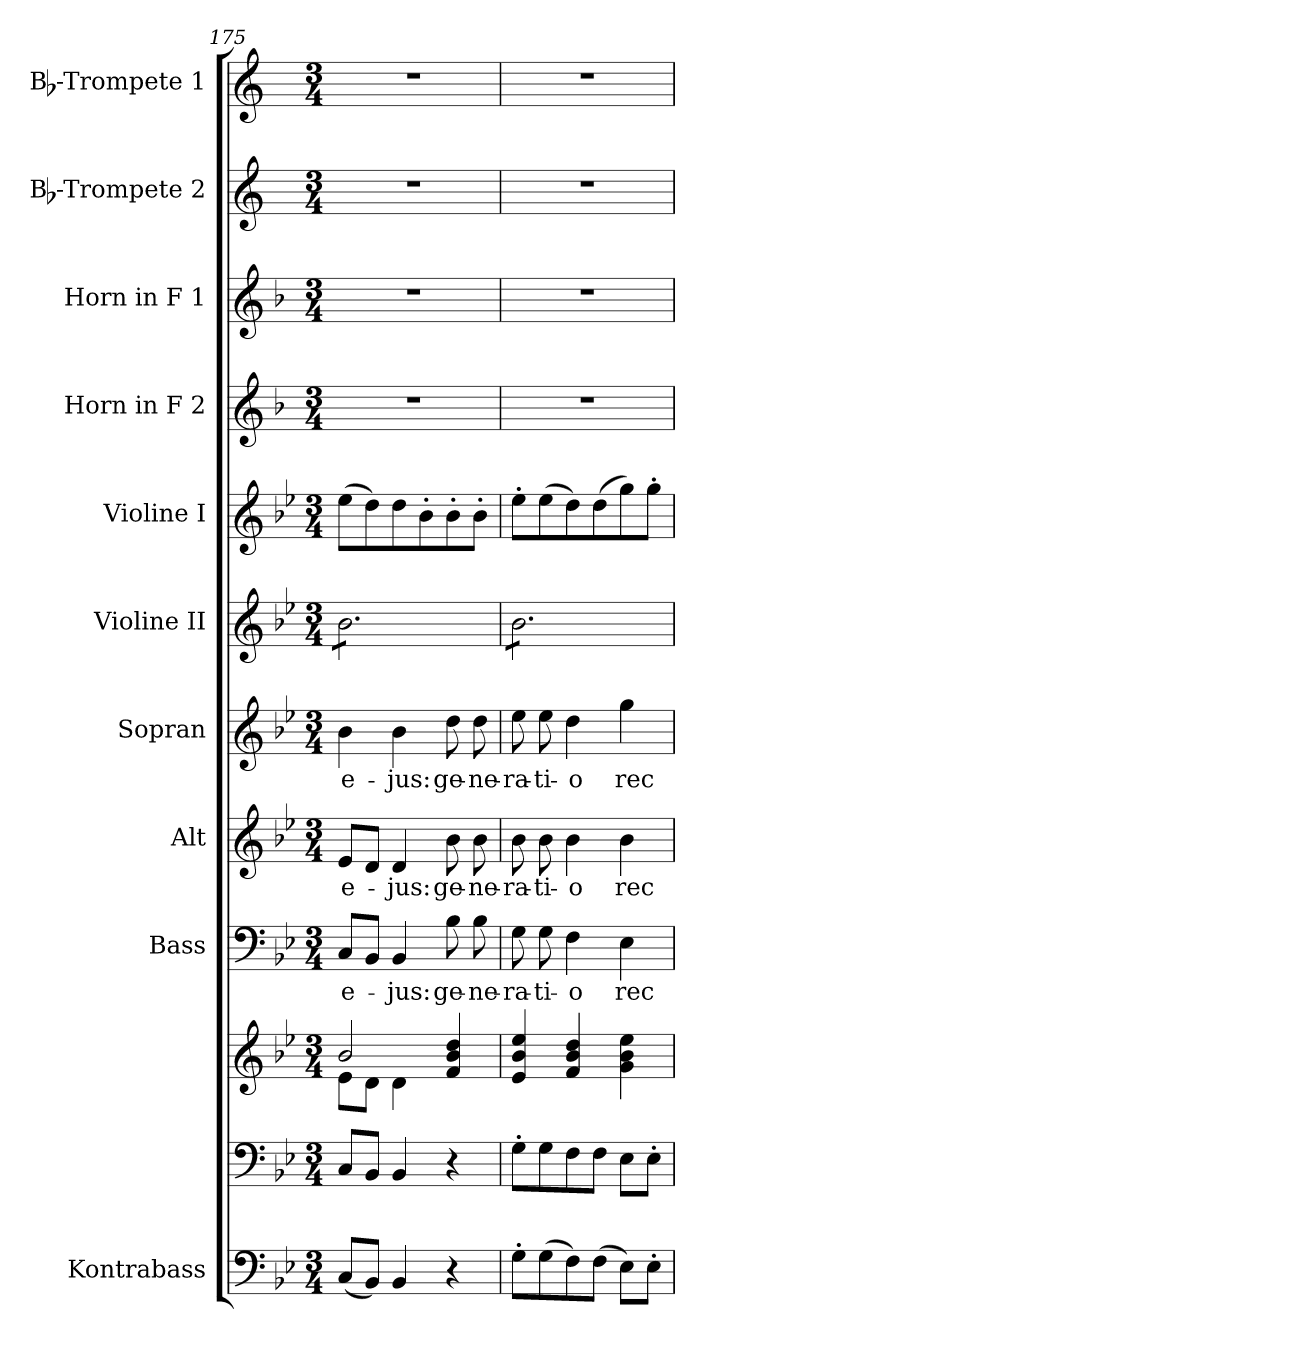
**kern	**kern	**kern	**kern	**text	**kern	**text	**kern	**text	**kern	**kern	**kern	**kern	**kern	**kern
*part11	*part10	*part10	*part9	*part9	*part8	*part8	*part7	*part7	*part6	*part5	*part4	*part3	*part2	*part1
*staff12	*staff11	*staff10	*staff9	*staff9	*staff8	*staff8	*staff7	*staff7	*staff6	*staff5	*staff4	*staff3	*staff2	*staff1
*I"Kontrabass	*	*	*I"Bass	*	*I"Alt	*	*I"Sopran	*	*I"Violine II	*I"Violine I	*I"Horn in F 2	*I"Horn in F 1	*I"Bb-Trompete 2	*I"Bb-Trompete 1
*I'Kb.	*	*	*I'B.	*	*I'A.	*	*I'S.	*	*I'Vl. II	*I'Vl. I	*	*	*I'Bb Trp. 2	*I'Bb Trp. 1
!!LO:PB:g=z
*clefF4	*clefF4	*clefG2	*clefF4	*	*clefG2	*	*clefG2	*	*clefG2	*clefG2	*clefG2	*clefG2	*clefG2	*clefG2
*ITrd7c12	*	*	*	*	*	*	*	*	*	*	*ITrd4c7	*ITrd4c7	*ITrd1c2	*ITrd1c2
*k[b-e-]	*k[b-e-]	*k[b-e-]	*k[b-e-]	*	*k[b-e-]	*	*k[b-e-]	*	*k[b-e-]	*k[b-e-]	*k[b-e-]	*k[b-e-]	*k[b-e-]	*k[b-e-]
*B-:	*B-:	*B-:	*B-:	*	*B-:	*	*B-:	*	*B-:	*B-:	*B-:	*B-:	*B-:	*B-:
*M3/4	*M3/4	*M3/4	*M3/4	*	*M3/4	*	*M3/4	*	*M3/4	*M3/4	*M3/4	*M3/4	*M3/4	*M3/4
=175	=175	=175	=175	=175	=175	=175	=175	=175	=175	=175	=175	=175	=175	=175
*	*	*^	*	*	*	*	*	*	*	*	*	*	*	*
!	!	!	!	!	!LO:LY:b	!	!LO:LY:b	!	!LO:LY:b	!	!	!	!	!	!
*	*	*	*	*	*	*	*	*	*	*tremolo	*	*	*	*	*
(<8CC/L	8C/L	2b-/	8e-\L	8C/L	e-	8e-/L	e-	4b-\	e-	8b-\L	(>8ee-\L	2.r	2.r	2.r	2.r
8BBB-/J)	8BB-/J	.	8d\J	8BB-/J	.	8d/J	.	.	.	8b-\	8dd\)	.	.	.	.
!	!	!	!	!	!LO:LY:b	!	!LO:LY:b	!	!LO:LY:b	!	!	!	!	!	!
4BBB-/	4BB-/	.	4d\	4BB-/	-jus:	4d/	-jus:	4b-\	-jus:	8b-\	8dd\	.	.	.	.
.	.	.	.	.	.	.	.	.	.	8b-\	8b-'>\	.	.	.	.
!	!	!	!	!	!LO:LY:b	!	!LO:LY:b	!	!LO:LY:b	!	!	!	!	!	!
4r	4r	4f/ 4b-/ 4dd/	4ryy	8B-\	ge-	8b-\	ge-	8dd\	ge-	8b-\	8b-'>\	.	.	.	.
!	!	!	!	!	!LO:LY:b	!	!LO:LY:b	!	!LO:LY:b	!	!	!	!	!	!
.	.	.	.	8B-\	-ne-	8b-\	-ne-	8dd\	-ne-	8b-\J	8b-'>\J	.	.	.	.
*	*	*v	*v	*	*	*	*	*	*	*	*	*	*	*	*
=176	=176	=176	=176	=176	=176	=176	=176	=176	=176	=176	=176	=176	=176	=176
!	!	!	!	!LO:LY:b	!	!LO:LY:b	!	!LO:LY:b	!	!	!	!	!	!
8GG'>\L	8G'>\L	4e-/ 4b-/ 4ee-/	8G\	-ra-	8b-\	-ra-	8ee-\	-ra-	8b-\L	8ee-'>\L	2.r	2.r	2.r	2.r
!	!	!	!	!LO:LY:b	!	!LO:LY:b	!	!LO:LY:b	!	!	!	!	!	!
(>8GG\	8G\	.	8G\	-ti-	8b-\	-ti-	8ee-\	-ti-	8b-\	(>8ee-\	.	.	.	.
!	!	!	!	!LO:LY:b	!	!LO:LY:b	!	!LO:LY:b	!	!	!	!	!	!
8FF\)	8F\	4f/ 4b-/ 4dd/	4F\	-o	4b-\	-o	4dd\	-o	8b-\	8dd\)	.	.	.	.
(>8FF\J	8F\J	.	.	.	.	.	.	.	8b-\	(>8dd\	.	.	.	.
!	!	!	!	!LO:LY:b	!	!LO:LY:b	!	!LO:LY:b	!	!	!	!	!	!
8EE-\L)	8E-\L	4g\ 4b-\ 4ee-\	4E-\	rec-	4b-\	rec-	4gg\	rec-	8b-\	8gg\)	.	.	.	.
8EE-'>\J	8E-'>\J	.	.	.	.	.	.	.	8b-\J	8gg'>\J	.	.	.	.
*	*	*	*	*	*	*	*	*	*Xtremolo	*	*	*	*	*
=	=	=	=	=	=	=	=	=	=	=	=	=	=	=
*-	*-	*-	*-	*-	*-	*-	*-	*-	*-	*-	*-	*-	*-	*-
